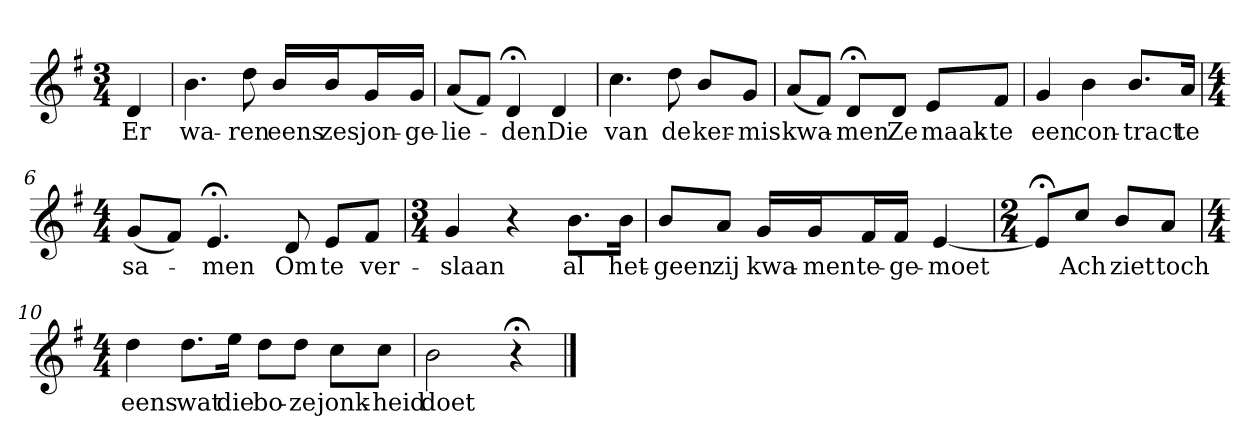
**kern	**text
*part1	*part1
*staff1	*staff1
*k[f#]	*
*G:	*
*M3/4	*
*MM120	*
=	=
4d	Er
=1	=1
4.b	wa-
8dd	-ren
16bLL	eens
16bJ	zes
16gL	jon-
16gJJ	-ge-
=2	=2
(8aL	-lie-
8f#J)	.
4d;<	-den
4d	Die
=3	=3
4.cc	van
8dd	de
8bL	ker-
8gJ	-mis
=4	=4
(8aL	kwa-
8f#J)	.
8d;<L	-men
8dJ	Ze
8eL	maak-
8f#J	-te
=5	=5
4g	een
4b	con-
8.bL	-tract
16aJk	te
=6	=6
*M4/4	*
(8gL	sa-
8f#J)	.
4.e;<	-men
8d	Om
8eL	te
8f#J	ver-
=7	=7
*M3/4	*
4g	-slaan
4r	.
8.bL	al
16bJk	het-
=8	=8
8bL	-geen
8aJ	zij
16gLL	kwa-
16gJ	-men
16f#L	te-
16f#JJ	-ge-
[4e	-moet
=9	=9
*M2/4	*
8e;<L]	.
8ccJ	Ach
8bL	ziet
8aJ	toch
=10	=10
*M4/4	*
4dd	eens
8.ddL	wat
16eeJk	die
8ddL	bo-
8ddJ	-ze
8ccL	jonk-
8ccJ	-heid
=11	=11
2b	doet
4r;<	.
==	==
*-	*-
